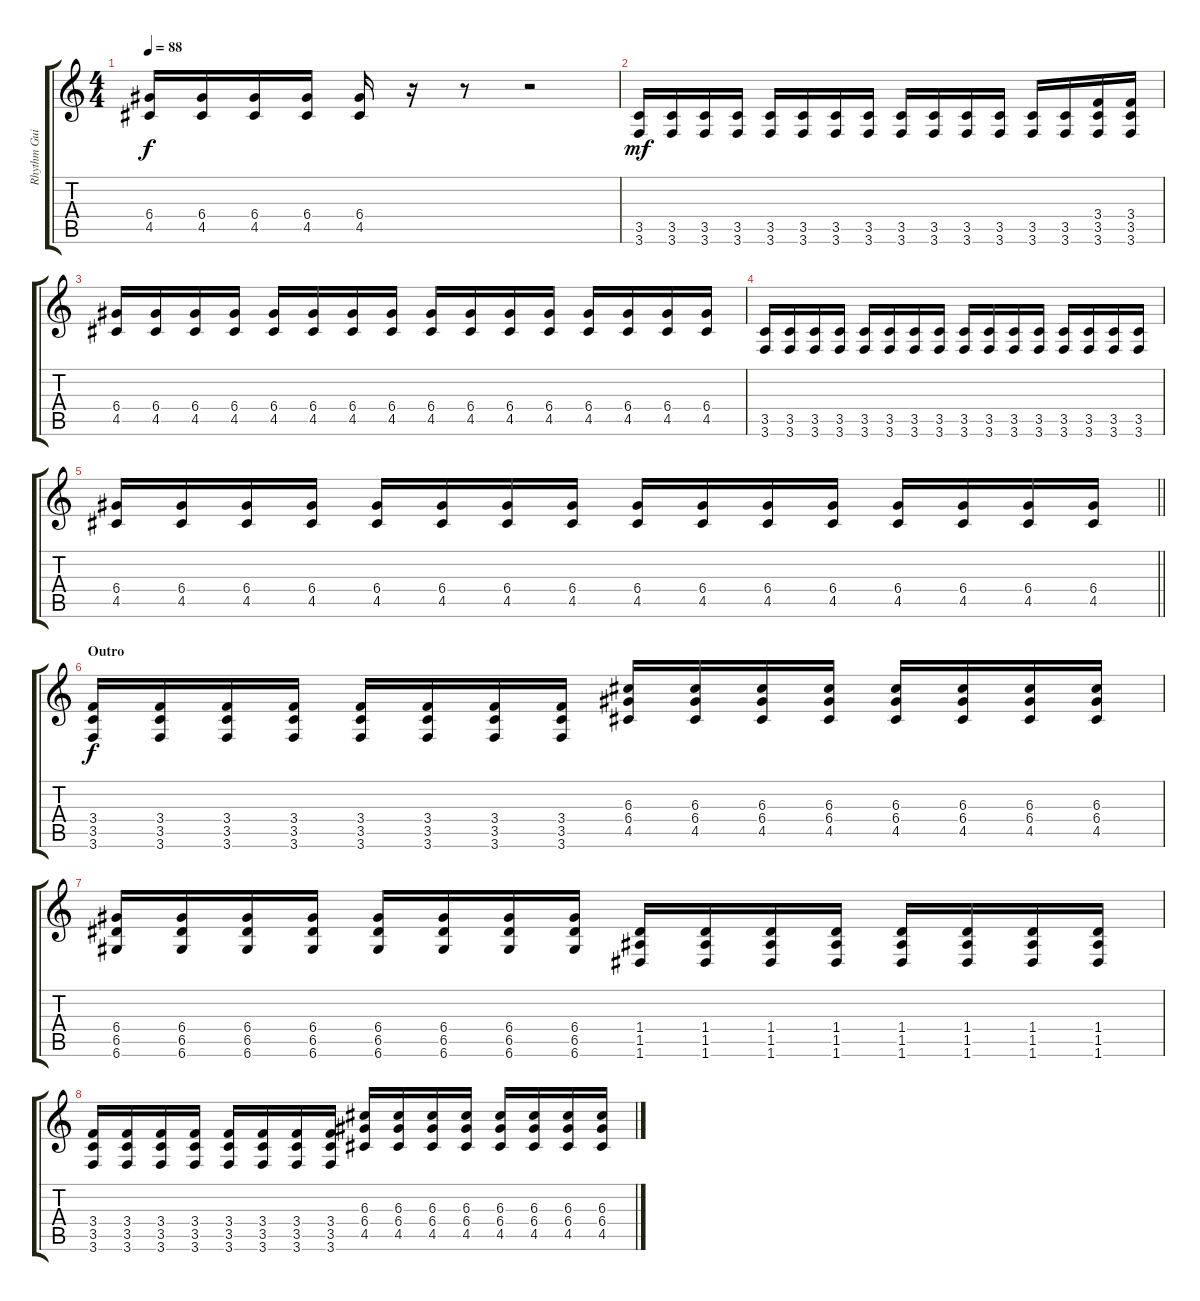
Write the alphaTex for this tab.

\track ("Rhythm Guitar" "Rhythm Gui") {instrument distortionguitar}
\staff {score tabs}
\tuning (E4 B3 G3 D3 A2 D2) {hide}
\ts (4 4)
\tempo 88
\clef g2
\ks c
(6.4 4.5).16{dy f} (6.4 4.5).16 (6.4 4.5).16 (6.4 4.5).16 (6.4 4.5).16 r.16 r.8 r.2 |
(3.5 3.6).16{dy mf} (3.5 3.6).16 (3.5 3.6).16 (3.5 3.6).16 (3.5 3.6).16 (3.5 3.6).16 (3.5 3.6).16 (3.5 3.6).16 (3.5 3.6).16 (3.5 3.6).16 (3.5 3.6).16 (3.5 3.6).16 (3.5 3.6).16 (3.5 3.6).16 (3.4 3.5 3.6).16 (3.4 3.5 3.6).16 |
(6.4 4.5).16 (6.4 4.5).16 (6.4 4.5).16 (6.4 4.5).16 (6.4 4.5).16 (6.4 4.5).16 (6.4 4.5).16 (6.4 4.5).16 (6.4 4.5).16 (6.4 4.5).16 (6.4 4.5).16 (6.4 4.5).16 (6.4 4.5).16 (6.4 4.5).16 (6.4 4.5).16 (6.4 4.5).16 |
(3.5 3.6).16 (3.5 3.6).16 (3.5 3.6).16 (3.5 3.6).16 (3.5 3.6).16 (3.5 3.6).16 (3.5 3.6).16 (3.5 3.6).16 (3.5 3.6).16 (3.5 3.6).16 (3.5 3.6).16 (3.5 3.6).16 (3.5 3.6).16 (3.5 3.6).16 (3.5 3.6).16 (3.5 3.6).16 |
\barLineRight lightlight
(6.4 4.5).16 (6.4 4.5).16 (6.4 4.5).16 (6.4 4.5).16 (6.4 4.5).16 (6.4 4.5).16 (6.4 4.5).16 (6.4 4.5).16 (6.4 4.5).16 (6.4 4.5).16 (6.4 4.5).16 (6.4 4.5).16 (6.4 4.5).16 (6.4 4.5).16 (6.4 4.5).16 (6.4 4.5).16 |
\section ("" "Outro")
(3.4 3.5 3.6).16{dy f} (3.4 3.5 3.6).16 (3.4 3.5 3.6).16 (3.4 3.5 3.6).16 (3.4 3.5 3.6).16 (3.4 3.5 3.6).16 (3.4 3.5 3.6).16 (3.4 3.5 3.6).16 (6.3 6.4 4.5).16 (6.3 6.4 4.5).16 (6.3 6.4 4.5).16 (6.3 6.4 4.5).16 (6.3 6.4 4.5).16 (6.3 6.4 4.5).16 (6.3 6.4 4.5).16 (6.3 6.4 4.5).16 |
(6.4 6.5 6.6).16 (6.4 6.5 6.6).16 (6.4 6.5 6.6).16 (6.4 6.5 6.6).16 (6.4 6.5 6.6).16 (6.4 6.5 6.6).16 (6.4 6.5 6.6).16 (6.4 6.5 6.6).16 (1.4 1.5 1.6).16 (1.4 1.5 1.6).16 (1.4 1.5 1.6).16 (1.4 1.5 1.6).16 (1.4 1.5 1.6).16 (1.4 1.5 1.6).16 (1.4 1.5 1.6).16 (1.4 1.5 1.6).16 |
(3.4 3.5 3.6).16 (3.4 3.5 3.6).16 (3.4 3.5 3.6).16 (3.4 3.5 3.6).16 (3.4 3.5 3.6).16 (3.4 3.5 3.6).16 (3.4 3.5 3.6).16 (3.4 3.5 3.6).16 (6.3 6.4 4.5).16 (6.3 6.4 4.5).16 (6.3 6.4 4.5).16 (6.3 6.4 4.5).16 (6.3 6.4 4.5).16 (6.3 6.4 4.5).16 (6.3 6.4 4.5).16 (6.3 6.4 4.5).16
